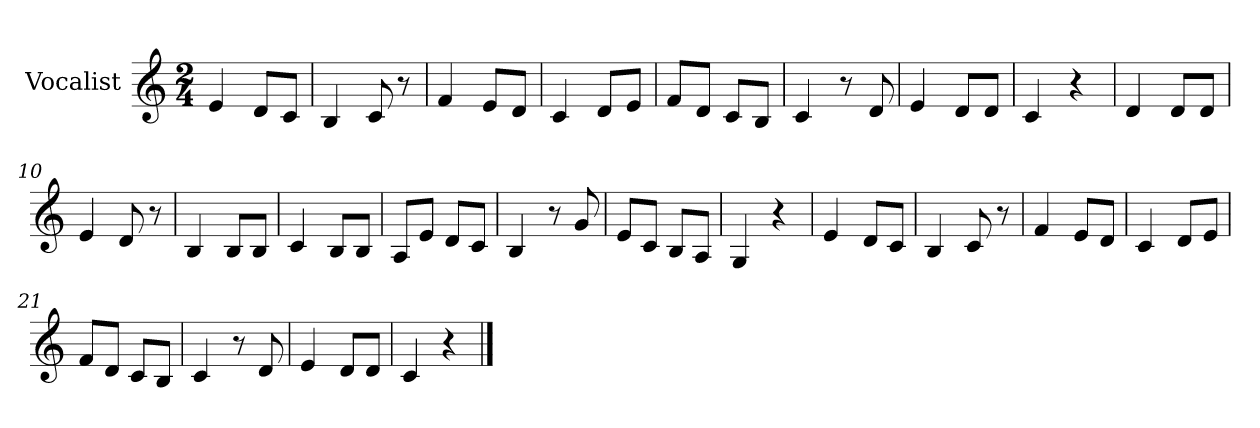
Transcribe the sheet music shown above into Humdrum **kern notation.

**kern
*part1
*staff1
*I"Vocalist
*k[]
*C:
*M2/4
=1
4e
8dL
8cJ
=2
4B
8c
8r
=3
4f
8eL
8dJ
=4
4c
8dL
8eJ
=5
8fL
8dJ
8cL
8BJ
=6
4c
8r
8d
=7
4e
8dL
8dJ
=8
4c
4r
=9
4d
8dL
8dJ
=10
4e
8d
8r
=11
4B
8BL
8BJ
=12
4c
8BL
8BJ
=13
8AL
8eJ
8dL
8cJ
=14
4B
8r
8g
=15
8eL
8cJ
8BL
8AJ
=16
4G
4r
=17
4e
8dL
8cJ
=18
4B
8c
8r
=19
4f
8eL
8dJ
=20
4c
8dL
8eJ
=21
8fL
8dJ
8cL
8BJ
=22
4c
8r
8d
=23
4e
8dL
8dJ
=24
4c
4r
==
*-
